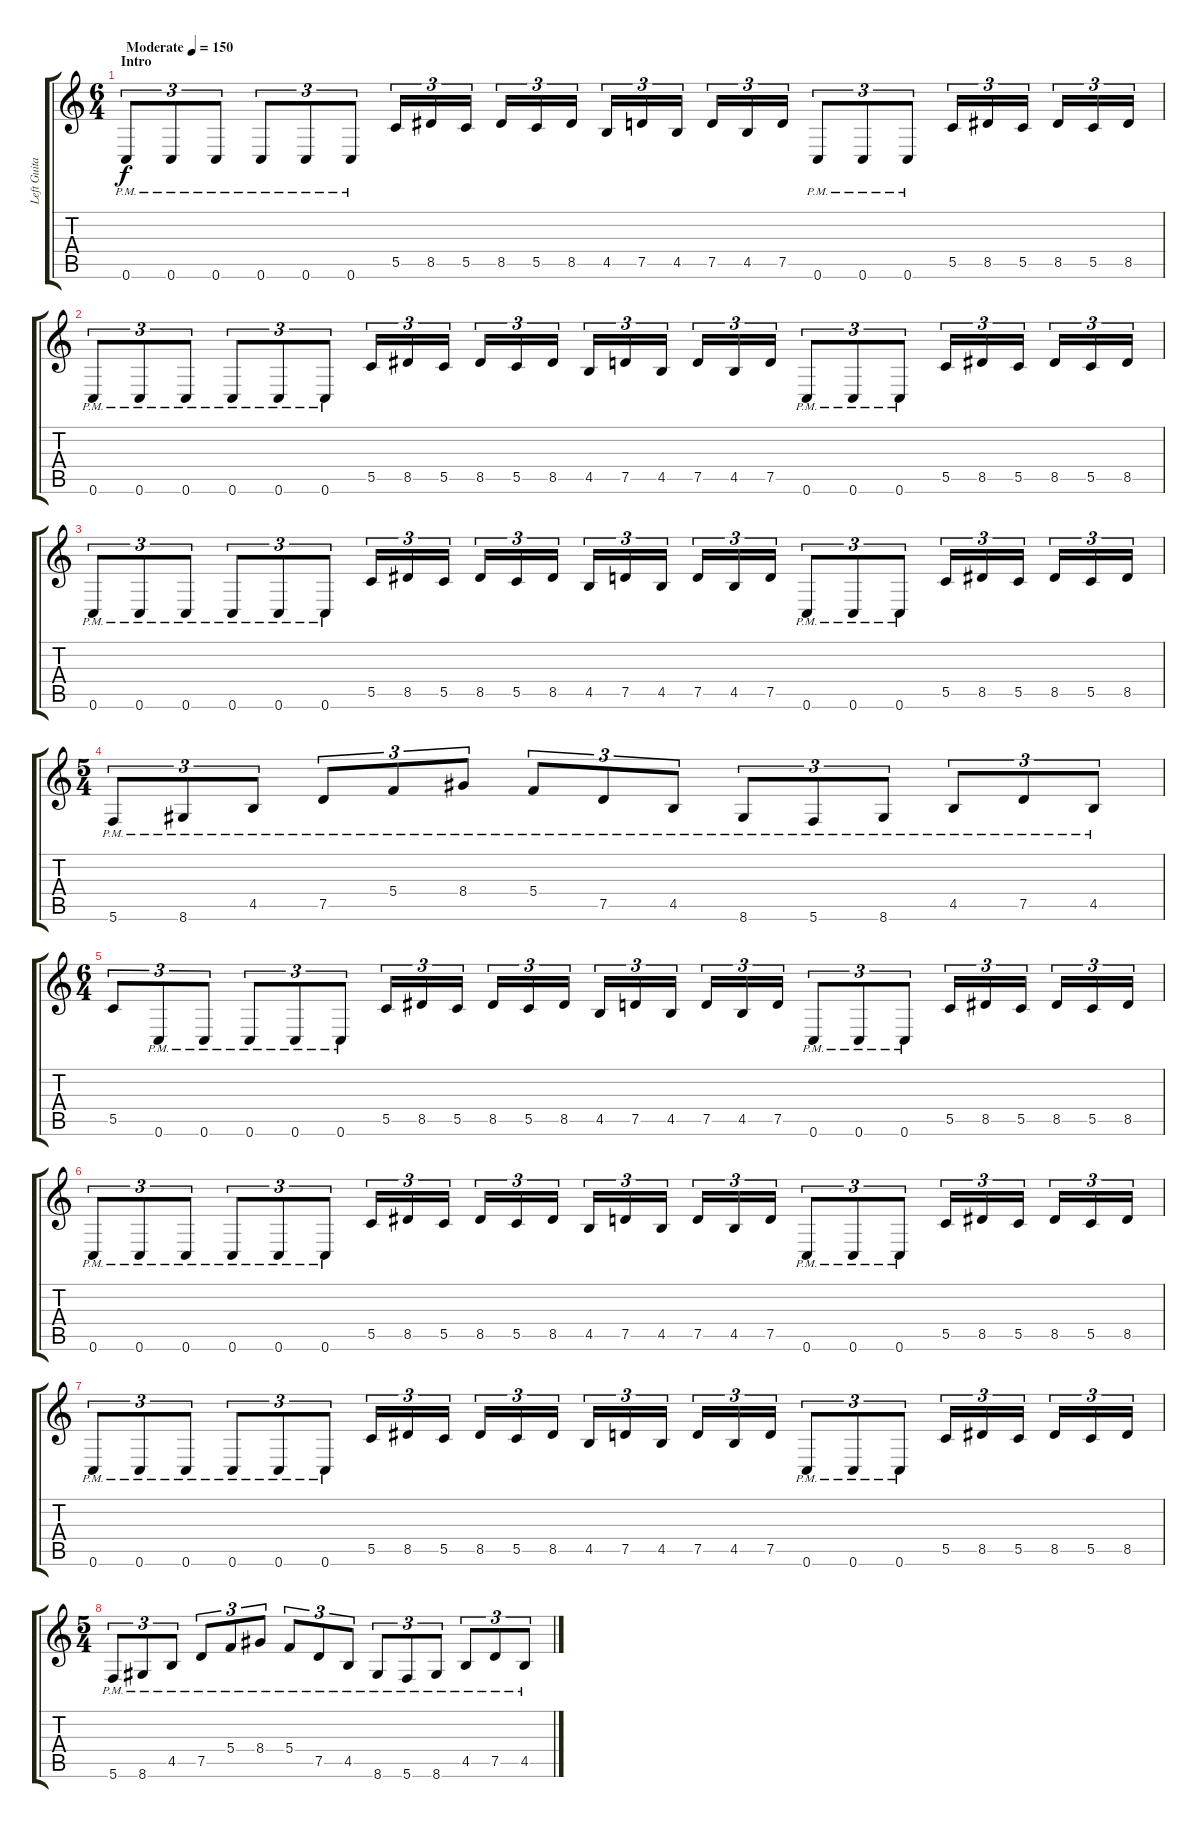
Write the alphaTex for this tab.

\track ("Left Guitar" "Left Guita") {instrument distortionguitar}
\staff {score tabs}
\tuning (D4 A3 F3 C3 G2 C2) {hide}
\ts (6 4)
\section ("" "Intro")
\tempo (150 "Moderate")
\clef g2
\ks c
0.6{pm}.8{tu (3 2) dy f instrument distortionguitar} 0.6{pm}.8{tu (3 2)} 0.6{pm}.8{tu (3 2)} 0.6{pm}.8{tu (3 2)} 0.6{pm}.8{tu (3 2)} 0.6{pm}.8{tu (3 2)} 5.5.16{tu (3 2)} 8.5.16{tu (3 2)} 5.5.16{tu (3 2) beam splitsecondary} 8.5.16{tu (3 2)} 5.5.16{tu (3 2)} 8.5.16{tu (3 2)} 4.5.16{tu (3 2)} 7.5.16{tu (3 2)} 4.5.16{tu (3 2) beam splitsecondary} 7.5.16{tu (3 2)} 4.5.16{tu (3 2)} 7.5.16{tu (3 2)} 0.6{pm}.8{tu (3 2)} 0.6{pm}.8{tu (3 2)} 0.6{pm}.8{tu (3 2)} 5.5.16{tu (3 2)} 8.5.16{tu (3 2)} 5.5.16{tu (3 2) beam splitsecondary} 8.5.16{tu (3 2)} 5.5.16{tu (3 2)} 8.5.16{tu (3 2)} |
0.6{pm}.8{tu (3 2)} 0.6{pm}.8{tu (3 2)} 0.6{pm}.8{tu (3 2)} 0.6{pm}.8{tu (3 2)} 0.6{pm}.8{tu (3 2)} 0.6{pm}.8{tu (3 2)} 5.5.16{tu (3 2)} 8.5.16{tu (3 2)} 5.5.16{tu (3 2) beam splitsecondary} 8.5.16{tu (3 2)} 5.5.16{tu (3 2)} 8.5.16{tu (3 2)} 4.5.16{tu (3 2)} 7.5.16{tu (3 2)} 4.5.16{tu (3 2) beam splitsecondary} 7.5.16{tu (3 2)} 4.5.16{tu (3 2)} 7.5.16{tu (3 2)} 0.6{pm}.8{tu (3 2)} 0.6{pm}.8{tu (3 2)} 0.6{pm}.8{tu (3 2)} 5.5.16{tu (3 2)} 8.5.16{tu (3 2)} 5.5.16{tu (3 2) beam splitsecondary} 8.5.16{tu (3 2)} 5.5.16{tu (3 2)} 8.5.16{tu (3 2)} |
0.6{pm}.8{tu (3 2)} 0.6{pm}.8{tu (3 2)} 0.6{pm}.8{tu (3 2)} 0.6{pm}.8{tu (3 2)} 0.6{pm}.8{tu (3 2)} 0.6{pm}.8{tu (3 2)} 5.5.16{tu (3 2)} 8.5.16{tu (3 2)} 5.5.16{tu (3 2) beam splitsecondary} 8.5.16{tu (3 2)} 5.5.16{tu (3 2)} 8.5.16{tu (3 2)} 4.5.16{tu (3 2)} 7.5.16{tu (3 2)} 4.5.16{tu (3 2) beam splitsecondary} 7.5.16{tu (3 2)} 4.5.16{tu (3 2)} 7.5.16{tu (3 2)} 0.6{pm}.8{tu (3 2)} 0.6{pm}.8{tu (3 2)} 0.6{pm}.8{tu (3 2)} 5.5.16{tu (3 2)} 8.5.16{tu (3 2)} 5.5.16{tu (3 2) beam splitsecondary} 8.5.16{tu (3 2)} 5.5.16{tu (3 2)} 8.5.16{tu (3 2)} |
\ts (5 4)
5.6{pm}.8{tu (3 2)} 8.6{pm}.8{tu (3 2)} 4.5{pm}.8{tu (3 2)} 7.5{pm}.8{tu (3 2)} 5.4{pm}.8{tu (3 2)} 8.4{pm}.8{tu (3 2)} 5.4{pm}.8{tu (3 2)} 7.5{pm}.8{tu (3 2)} 4.5{pm}.8{tu (3 2)} 8.6{pm}.8{tu (3 2)} 5.6{pm}.8{tu (3 2)} 8.6{pm}.8{tu (3 2)} 4.5{pm}.8{tu (3 2)} 7.5{pm}.8{tu (3 2)} 4.5{pm}.8{tu (3 2)} |
\ts (6 4)
5.5.8{tu (3 2)} 0.6{pm}.8{tu (3 2)} 0.6{pm}.8{tu (3 2)} 0.6{pm}.8{tu (3 2)} 0.6{pm}.8{tu (3 2)} 0.6{pm}.8{tu (3 2)} 5.5.16{tu (3 2)} 8.5.16{tu (3 2)} 5.5.16{tu (3 2) beam splitsecondary} 8.5.16{tu (3 2)} 5.5.16{tu (3 2)} 8.5.16{tu (3 2)} 4.5.16{tu (3 2)} 7.5.16{tu (3 2)} 4.5.16{tu (3 2) beam splitsecondary} 7.5.16{tu (3 2)} 4.5.16{tu (3 2)} 7.5.16{tu (3 2)} 0.6{pm}.8{tu (3 2)} 0.6{pm}.8{tu (3 2)} 0.6{pm}.8{tu (3 2)} 5.5.16{tu (3 2)} 8.5.16{tu (3 2)} 5.5.16{tu (3 2) beam splitsecondary} 8.5.16{tu (3 2)} 5.5.16{tu (3 2)} 8.5.16{tu (3 2)} |
0.6{pm}.8{tu (3 2)} 0.6{pm}.8{tu (3 2)} 0.6{pm}.8{tu (3 2)} 0.6{pm}.8{tu (3 2)} 0.6{pm}.8{tu (3 2)} 0.6{pm}.8{tu (3 2)} 5.5.16{tu (3 2)} 8.5.16{tu (3 2)} 5.5.16{tu (3 2) beam splitsecondary} 8.5.16{tu (3 2)} 5.5.16{tu (3 2)} 8.5.16{tu (3 2)} 4.5.16{tu (3 2)} 7.5.16{tu (3 2)} 4.5.16{tu (3 2) beam splitsecondary} 7.5.16{tu (3 2)} 4.5.16{tu (3 2)} 7.5.16{tu (3 2)} 0.6{pm}.8{tu (3 2)} 0.6{pm}.8{tu (3 2)} 0.6{pm}.8{tu (3 2)} 5.5.16{tu (3 2)} 8.5.16{tu (3 2)} 5.5.16{tu (3 2) beam splitsecondary} 8.5.16{tu (3 2)} 5.5.16{tu (3 2)} 8.5.16{tu (3 2)} |
0.6{pm}.8{tu (3 2)} 0.6{pm}.8{tu (3 2)} 0.6{pm}.8{tu (3 2)} 0.6{pm}.8{tu (3 2)} 0.6{pm}.8{tu (3 2)} 0.6{pm}.8{tu (3 2)} 5.5.16{tu (3 2)} 8.5.16{tu (3 2)} 5.5.16{tu (3 2) beam splitsecondary} 8.5.16{tu (3 2)} 5.5.16{tu (3 2)} 8.5.16{tu (3 2)} 4.5.16{tu (3 2)} 7.5.16{tu (3 2)} 4.5.16{tu (3 2) beam splitsecondary} 7.5.16{tu (3 2)} 4.5.16{tu (3 2)} 7.5.16{tu (3 2)} 0.6{pm}.8{tu (3 2)} 0.6{pm}.8{tu (3 2)} 0.6{pm}.8{tu (3 2)} 5.5.16{tu (3 2)} 8.5.16{tu (3 2)} 5.5.16{tu (3 2) beam splitsecondary} 8.5.16{tu (3 2)} 5.5.16{tu (3 2)} 8.5.16{tu (3 2)} |
\ts (5 4)
5.6{pm}.8{tu (3 2)} 8.6{pm}.8{tu (3 2)} 4.5{pm}.8{tu (3 2)} 7.5{pm}.8{tu (3 2)} 5.4{pm}.8{tu (3 2)} 8.4{pm}.8{tu (3 2)} 5.4{pm}.8{tu (3 2)} 7.5{pm}.8{tu (3 2)} 4.5{pm}.8{tu (3 2)} 8.6{pm}.8{tu (3 2)} 5.6{pm}.8{tu (3 2)} 8.6{pm}.8{tu (3 2)} 4.5{pm}.8{tu (3 2)} 7.5{pm}.8{tu (3 2)} 4.5{pm}.8{tu (3 2)}
